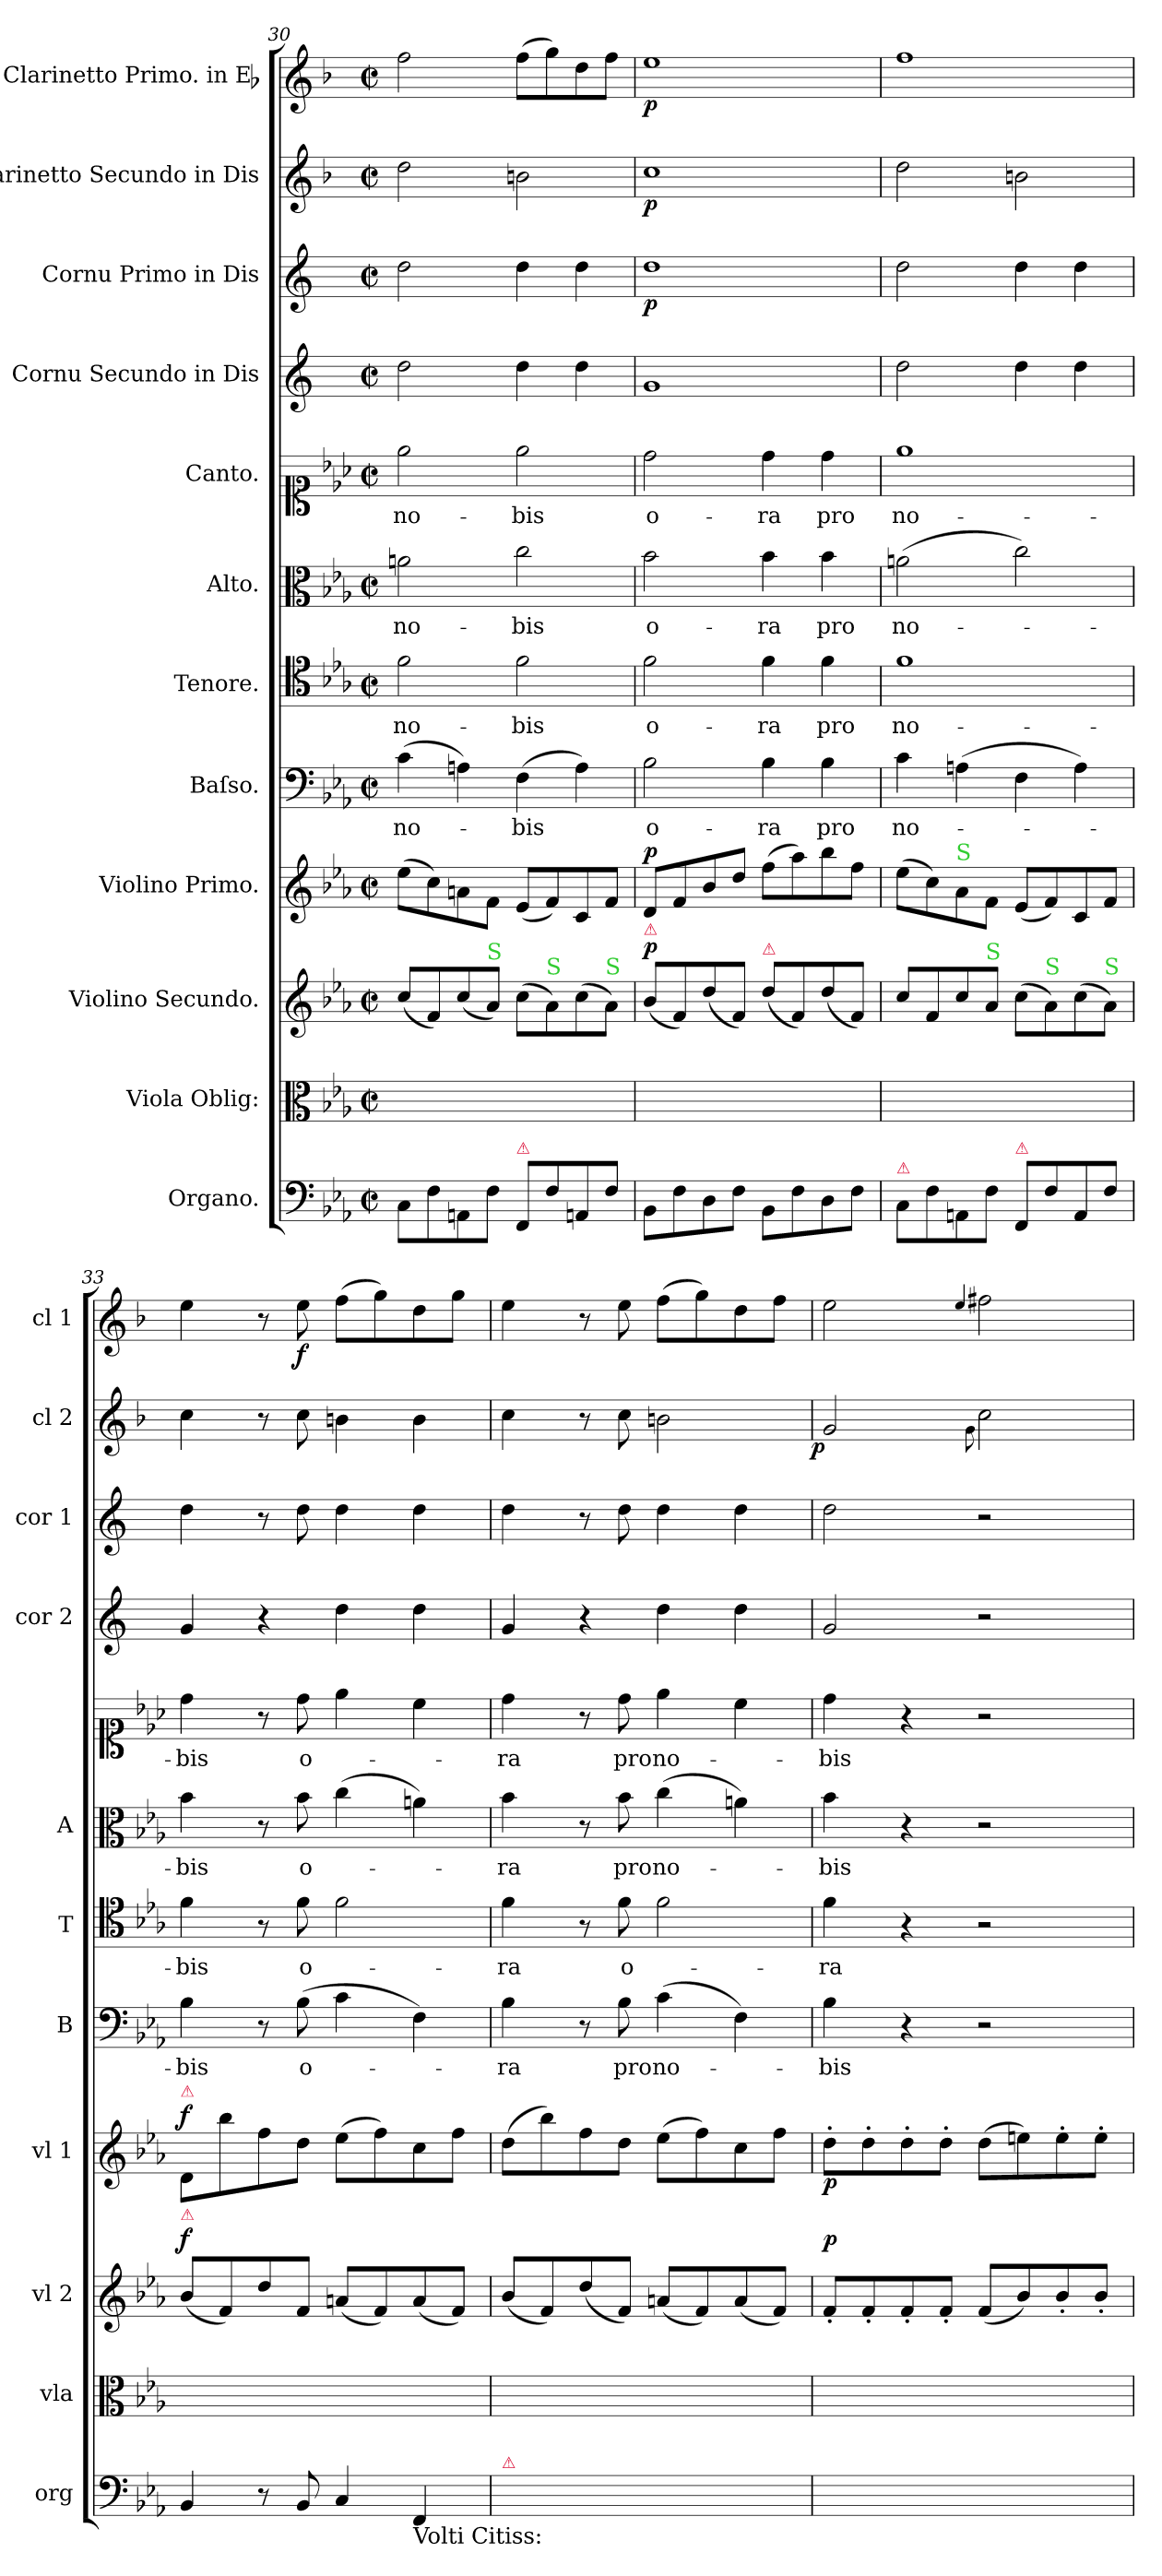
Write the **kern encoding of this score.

**kern	**kern	**kern	**dynam	**kern	**dynam	**kern	**text	**kern	**text	**kern	**text	**kern	**text	**kern	**kern	**dynam	**kern	**dynam	**kern	**dynam
*part12	*part11	*part10	*part10	*part9	*part9	*part8	*part8	*part7	*part7	*part6	*part6	*part5	*part5	*part4	*part3	*part3	*part2	*part2	*part1	*part1
*staff12	*staff11	*staff10	*staff10	*staff9	*staff9	*staff8	*staff8	*staff7	*staff7	*staff6	*staff6	*staff5	*staff5	*staff4	*staff3	*staff3	*staff2	*staff2	*staff1	*staff1
*I"Organo.	*I"Viola Oblig:	*I"Violino Secundo.	*	*I"Violino Primo.	*	*I"Baſso.	*	*I"Tenore.	*	*I"Alto.	*	*I"Canto.	*	*I"Cornu Secundo in Dis	*I"Cornu Primo in Dis	*	*I"Clarinetto Secundo in Dis	*	*I"Clarinetto Primo. in Eb	*
*I'org	*I'vla	*I'vl 2	*	*I'vl 1	*	*I'B	*	*I'T	*	*I'A	*	*	*	*I'cor 2	*I'cor 1	*	*I'cl 2	*	*I'cl 1	*
*clefF4	*clefC3	*clefG2	*	*clefG2	*	*clefF4	*	*clefC4	*	*clefC3	*	*clefC1	*	*clefG2	*clefG2	*	*clefG2	*	*clefG2	*
*	*	*	*	*	*	*	*	*	*	*	*	*	*	*ITrd5c9	*ITrd5c9	*	*ITrd1c2	*	*ITrd1c2	*
*k[b-e-a-]	*k[b-e-a-]	*k[b-e-a-]	*	*k[b-e-a-]	*	*k[b-e-a-]	*	*k[b-e-a-]	*	*k[b-e-a-]	*	*k[b-e-a-]	*	*k[b-e-a-]	*k[b-e-a-]	*	*k[b-e-a-]	*	*k[b-e-a-]	*
*E-:	*E-:	*E-:	*	*E-:	*	*E-:	*	*E-:	*	*E-:	*	*E-:	*	*E-:	*E-:	*	*E-:	*	*E-:	*
*M2/2	*M2/2	*M2/2	*	*M2/2	*	*M2/2	*	*M2/2	*	*M2/2	*	*M2/2	*	*M2/2	*M2/2	*	*M2/2	*	*M2/2	*
*met(c|)	*met(c|)	*met(c|)	*	*met(c|)	*	*met(c|)	*	*met(c|)	*	*met(c|)	*	*met(c|)	*	*met(c|)	*met(c|)	*	*met(c|)	*	*met(c|)	*
=30	=30	=30	=30	=30	=30	=30	=30	=30	=30	=30	=30	=30	=30	=30	=30	=30	=30	=30	=30	=30
8C\L	1ryy	(8cc/L	.	(8ee-\L	.	(4c\	no-	2f\	no-	2an\	no-	2ee-\	no-	2f\	2f\	.	2cc\	.	2ee-\	.
8F\	.	8f/)	.	8cc\)	.	.	.	.	.	.	.	.	.	.	.	.	.	.	.	.
8AAn\	.	(8cc/	.	8an\	.	4An\)	.	.	.	.	.	.	.	.	.	.	.	.	.	.
!	!	!LO:TX:a:color=limegreen:t=S	!	!	!	!	!	!	!	!	!	!	!	!	!	!	!	!	!	!
8F\J	.	8a-/J)	.	8f\J	.	.	.	.	.	.	.	.	.	.	.	.	.	.	.	.
!LO:TX:a:color=crimson:t=⚠	!	!	!	!	!	!	!	!	!	!	!	!	!	!	!	!	!	!	!	!
8FF/L	.	(8cc\L	.	(8e-/L	.	(4F\	-bis	2f\	-bis	2cc\	-bis	2ee-\	-bis	4f\	4f\	.	2an\	.	(8ee-\L	.
!	!	!LO:TX:a:color=limegreen:t=S	!	!	!	!	!	!	!	!	!	!	!	!	!	!	!	!	!	!
8F\	.	8a-\)	.	8f/)	.	.	.	.	.	.	.	.	.	.	.	.	.	.	8ff\)	.
8AAn/	.	(8cc\	.	8c/	.	4A\)	.	.	.	.	.	.	.	4f\	4f\	.	.	.	8cc\	.
!	!	!LO:TX:a:color=limegreen:t=S	!	!	!	!	!	!	!	!	!	!	!	!	!	!	!	!	!	!
8F\J	.	8a-\J)	.	8f/J	.	.	.	.	.	.	.	.	.	.	.	.	.	.	8ee-\J	.
=31	=31	=31	=31	=31	=31	=31	=31	=31	=31	=31	=31	=31	=31	=31	=31	=31	=31	=31	=31	=31
!	!	!LO:TX:a:color=crimson:t=⚠	!	!	!	!	!	!	!	!	!	!	!	!	!	!	!	!	!	!
!	!	!	!LO:DY:a	!	!LO:DY:a	!	!	!	!	!	!	!	!	!	!	!	!	!	!	!
8BB-\L	1ryy	(8b-/L	p	8d/L	p	2B-\	o-	2f\	o-	2b-\	o-	2dd\	o-	1B-/	1f/	p	1b-\	p	1dd\	p
8F\	.	8f/)	.	8f/	.	.	.	.	.	.	.	.	.	.	.	.	.	.	.	.
8D\	.	(>8dd\	.	8b-/	.	.	.	.	.	.	.	.	.	.	.	.	.	.	.	.
8F\J	.	8f/J)	.	8dd/J	.	.	.	.	.	.	.	.	.	.	.	.	.	.	.	.
!	!	!LO:TX:a:color=crimson:t=⚠	!	!	!	!	!	!	!	!	!	!	!	!	!	!	!	!	!	!
8BB-\L	.	(8dd\L	.	(8ff\L	.	4B-\	-ra	4f\	-ra	4b-\	-ra	4dd\	-ra	.	.	.	.	.	.	.
8F\	.	8f/)	.	8aa-\)	.	.	.	.	.	.	.	.	.	.	.	.	.	.	.	.
8D\	.	(8dd\	.	8bb-\	.	4B-\	pro	4f\	pro	4b-\	pro	4dd\	pro	.	.	.	.	.	.	.
8F\J	.	8f/J)	.	8ff\J	.	.	.	.	.	.	.	.	.	.	.	.	.	.	.	.
=32	=32	=32	=32	=32	=32	=32	=32	=32	=32	=32	=32	=32	=32	=32	=32	=32	=32	=32	=32	=32
!LO:TX:a:color=crimson:t=⚠	!	!	!	!	!	!	!	!	!	!	!	!	!	!	!	!	!	!	!	!
8C\L	1ryy	8cc/L	.	(8ee-\L	.	4c\	no-	1f\	no-	(2an\	no-	1ee-\	no-	2f\	2f\	.	2cc\	.	1ee-\	.
8F\	.	8f/	.	8cc\)	.	.	.	.	.	.	.	.	.	.	.	.	.	.	.	.
!	!	!	!	!LO:TX:a:color=limegreen:t=S	!	!	!	!	!	!	!	!	!	!	!	!	!	!	!	!
8AAn/	.	8cc/	.	8a-\	.	(4An\	.	.	.	.	.	.	.	.	.	.	.	.	.	.
!	!	!LO:TX:a:color=limegreen:t=S	!	!	!	!	!	!	!	!	!	!	!	!	!	!	!	!	!	!
8F\J	.	8a-/J	.	8f\J	.	.	.	.	.	.	.	.	.	.	.	.	.	.	.	.
!LO:TX:a:color=crimson:t=⚠	!	!	!	!	!	!	!	!	!	!	!	!	!	!	!	!	!	!	!	!
8FF/L	.	(8cc\L	.	(8e-/L	.	4F\	.	.	.	2cc\)	.	.	.	4f\	4f\	.	2an\	.	.	.
!	!	!LO:TX:a:color=limegreen:t=S	!	!	!	!	!	!	!	!	!	!	!	!	!	!	!	!	!	!
8F\	.	8a-\)	.	8f/)	.	.	.	.	.	.	.	.	.	.	.	.	.	.	.	.
8AA/	.	(8cc\	.	8c/	.	4A\)	.	.	.	.	.	.	.	4f\	4f\	.	.	.	.	.
!	!	!LO:TX:a:color=limegreen:t=S	!	!	!	!	!	!	!	!	!	!	!	!	!	!	!	!	!	!
8F\J	.	8a-\J)	.	8f/J	.	.	.	.	.	.	.	.	.	.	.	.	.	.	.	.
=33	=33	=33	=33	=33	=33	=33	=33	=33	=33	=33	=33	=33	=33	=33	=33	=33	=33	=33	=33	=33
!	!	!	!	!LO:TX:a:color=crimson:t=⚠	!	!	!	!	!	!	!	!	!	!	!	!	!	!	!	!
!	!	!LO:TX:a:color=crimson:t=⚠	!	!	!	!	!	!	!	!	!	!	!	!	!	!	!	!	!	!
!	!	!	!LO:DY:a	!	!LO:DY:a	!	!	!	!	!	!	!	!	!	!	!	!	!	!	!
4BB-/	1ryy	(8b-/L	f	8d/L	f	4B-\	-bis	4f\	-bis	4b-\	-bis	4dd\	-bis	4B-/	4f\	.	4b-\	.	4dd\	.
.	.	8f/)	.	8bb-\	.	.	.	.	.	.	.	.	.	.	.	.	.	.	.	.
8r	.	8dd\	.	8ff\	.	8r	.	8r	.	8r	.	8r	.	4r	8r	.	8r	.	8r	.
8BB-/	.	8f/J	.	8dd\J	.	(8B-\	o-	8f\	o-	8b-\	o-	8dd\	o-	.	8f\	forto	8b-\	forto	8dd\	f
4C/	.	(8an/L	.	(8ee-\L	.	4c\	.	2f\	.	(4cc\	.	4ee-\	.	4f\	4f\	.	4an\	.	(8ee-\L	.
.	.	8f/)	.	8ff\)	.	.	.	.	.	.	.	.	.	.	.	.	.	.	8ff\)	.
!LO:TX:b:t=Volti Citiss&colon;	!	!	!	!	!	!	!	!	!	!	!	!	!	!	!	!	!	!	!	!
4FF/	.	(8a/	.	8cc\	.	4F\)	.	.	.	4an\)	.	4cc\	.	4f\	4f\	.	4a\	.	8cc\	.
.	.	8f/J)	.	8ff\J	.	.	.	.	.	.	.	.	.	.	.	.	.	.	8ff\J	.
=34	=34	=34	=34	=34	=34	=34	=34	=34	=34	=34	=34	=34	=34	=34	=34	=34	=34	=34	=34	=34
!LO:TX:a:color=crimson:t=⚠	!	!	!	!	!	!	!	!	!	!	!	!	!	!	!	!	!	!	!	!
1ryy	1ryy	(8b-/L	.	(8dd\L	.	4B-\	-ra	4f\	-ra	4b-\	-ra	4dd\	-ra	4B-/	4f\	.	4b-\	.	4dd\	.
.	.	8f/)	.	8bb-\)	.	.	.	.	.	.	.	.	.	.	.	.	.	.	.	.
.	.	(8dd/	.	8ff\	.	8r	.	8r	.	8r	.	8r	.	4r	8r	.	8r	.	8r	.
.	.	8f/J)	.	8dd\J	.	8B-\	pro	8f\	o-	8b-\	pro	8dd\	pro	.	8f\	.	8b-\	.	8dd\	.
.	.	(8an/L	.	(8ee-\L	.	(4c\	no-	2f\	.	(4cc\	no-	4ee-\	no-	4f\	4f\	.	2an\	.	(8ee-\L	.
.	.	8f/)	.	8ff\)	.	.	.	.	.	.	.	.	.	.	.	.	.	.	8ff\)	.
.	.	(8a/	.	8cc\	.	4F\)	.	.	.	4an\)	.	4cc\	.	4f\	4f\	.	.	.	8cc\	.
.	.	8f/J)	.	8ff\J	.	.	.	.	.	.	.	.	.	.	.	.	.	.	8ee-\J	.
=35	=35	=35	=35	=35	=35	=35	=35	=35	=35	=35	=35	=35	=35	=35	=35	=35	=35	=35	=35	=35
!	!	!	!LO:DY:a	!	!	!	!	!	!	!	!	!	!	!	!	!	!	!LO:DY:rj	!	!
1ryy	1ryy	8f'/L	p	8dd'\L	p	4B-\	-bis	4f\	-ra	4b-\	-bis	4dd\	-bis	2B-/	2f\	.	2f/	p	2dd\	piano
.	.	8f'/	.	8dd'\	.	.	.	.	.	.	.	.	.	.	.	.	.	.	.	.
.	.	8f'/	.	8dd'\	.	4r	.	4r	.	4r	.	4r	.	.	.	.	.	.	.	.
.	.	8f'/J	.	8dd'\J	.	.	.	.	.	.	.	.	.	.	.	.	.	.	.	.
.	.	.	.	.	.	.	.	.	.	.	.	.	.	.	.	.	8qqf\	.	4qqdd/	.
.	.	(8f/L	.	(8dd\L	.	2r	.	2r	.	2r	.	2r	.	2r	2r	.	2b-\	.	2een\	.
.	.	8b-/)	.	8een\)	.	.	.	.	.	.	.	.	.	.	.	.	.	.	.	.
.	.	8b-'/	.	8ee'\	.	.	.	.	.	.	.	.	.	.	.	.	.	.	.	.
.	.	8b-'/J	.	8ee'\J	.	.	.	.	.	.	.	.	.	.	.	.	.	.	.	.
=	=	=	=	=	=	=	=	=	=	=	=	=	=	=	=	=	=	=	=	=
*-	*-	*-	*-	*-	*-	*-	*-	*-	*-	*-	*-	*-	*-	*-	*-	*-	*-	*-	*-	*-
